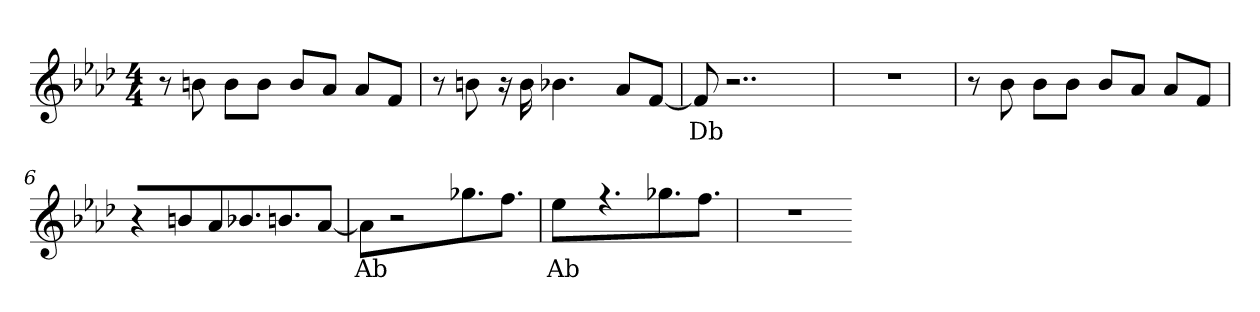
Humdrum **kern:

**kern	**text
*part1	*part1
*staff1	*staff1
*clefG2	*
*k[b-e-a-d-]	*
*M4/4	*
=1	=1
8r	.
8bn	.
8b\L	.
8b\J	.
8b/L	.
8a-/J	.
8a-/L	.
8f/J	.
=2	=2
8r	.
8bn	.
16r	.
16b	.
4.b-X	.
8a-/L	.
[8f/J	.
=3	=3
8f]	Db
2..r	.
=4	=4
1r	.
=5	=5
8r	.
8b-	.
8b-\L	.
8b-\J	.
8b-/L	.
8a-/J	.
8a-/L	.
8f/J	.
=6	=6
4r	.
8bn/L	.
8a-/J	.
8.b-X\L	.
8.bn\J	.
[8a-J	.
=7	=7
8a-]	Ab
2r	.
8.gg-X	.
8.ffJ	.
=8	=8
4ee-	Ab
4.r	.
8.gg-X	.
8.ffJ	.
=9	=9
1r	.
=-	=-
*-	*-
